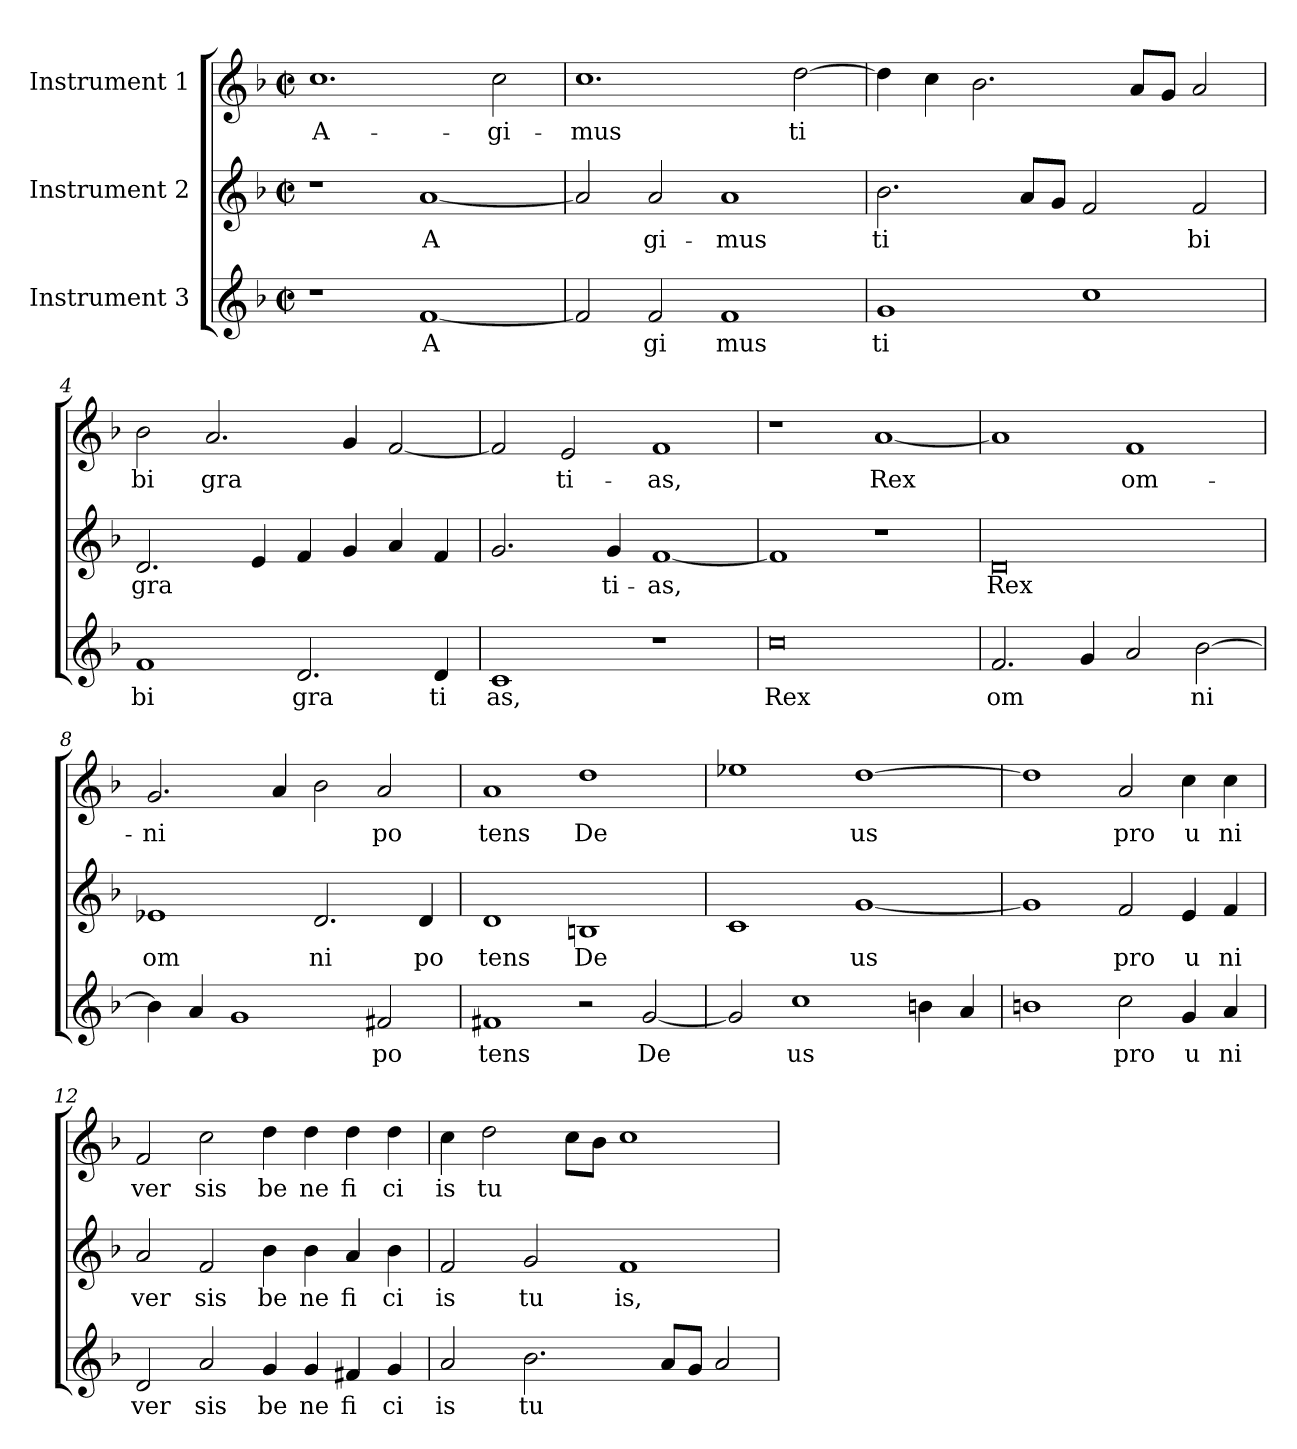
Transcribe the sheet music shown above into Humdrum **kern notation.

**kern	**text	**kern	**text	**kern	**text
*part3	*part3	*part2	*part2	*part1	*part1
*staff3	*staff3	*staff2	*staff2	*staff1	*staff1
*I"Instrument 3	*	*I"Instrument 2	*	*I"Instrument 1	*
!!LO:PB:g=z
*stria5	*	*stria5	*	*stria5	*
*clefG2	*	*clefG2	*	*clefG2	*
*k[b-]	*	*k[b-]	*	*k[b-]	*
*F:	*	*F:	*	*F:	*
*M2/2	*	*M2/2	*	*M2/2	*
*met(c|)	*	*met(c|)	*	*met(c|)	*
=1	=1	=1	=1	=1	=1
!	!	!	!	!	!LO:LY:b:cj
1r	.	1r	.	1.cc	A-
!	!LO:LY:b:cj	!	!LO:LY:b:cj	!	!
[<1f	A	[<1a	A-	.	.
!	!	!	!	!	!LO:LY:b:cj
.	.	.	.	2cc\	-gi-
=2	=2	=2	=2	=2	=2
!	!LO:LY:b:cj	!	!LO:LY:b:cj	!	!LO:LY:b:cj
2f/]	.	2a/]	--	1.cc	-mus
!	!LO:LY:b:cj	!	!LO:LY:b:cj	!	!
2f/	gi	2a/	-gi-	.	.
!	!LO:LY:b:cj	!	!LO:LY:b:cj	!	!
1f	mus	1a	-mus	.	.
!	!	!	!	!	!LO:LY:b:cj
.	.	.	.	[>2dd\	ti-
=3	=3	=3	=3	=3	=3
!	!LO:LY:b:cj	!	!LO:LY:b:cj	!	!LO:LY:b:cj
1g	ti	2.b-\	ti-	4dd\]	--
!	!	!	!	!	!LO:LY:b:cj
.	.	.	.	4cc\	--
!	!	!	!	!	!LO:LY:b:cj
.	.	.	.	2.b-\	--
!	!	!	!LO:LY:b:cj	!	!
.	.	8a/L	--	.	.
!	!	!	!LO:LY:b:cj	!	!
.	.	8g/J	--	.	.
!	!LO:LY:b:cj	!	!LO:LY:b:cj	!	!
1cc	.	2f/	--	.	.
!	!	!	!	!	!LO:LY:b:cj
.	.	.	.	8a/L	--
!	!	!	!	!	!LO:LY:b:cj
.	.	.	.	8g/J	--
!	!	!	!LO:LY:b:cj	!	!LO:LY:b:cj
.	.	2f/	-bi	2a/	--
=4	=4	=4	=4	=4	=4
!	!LO:LY:b:cj	!	!LO:LY:b:cj	!	!LO:LY:b:cj
1f	bi	2.d/	gra-	2b-\	-bi
!	!	!	!	!	!LO:LY:b:cj
.	.	.	.	2.a/	gra-
!	!	!	!LO:LY:b:cj	!	!
.	.	4e/	--	.	.
!	!LO:LY:b:cj	!	!LO:LY:b:cj	!	!
2.d/	gra	4f/	--	.	.
!	!	!	!LO:LY:b:cj	!	!LO:LY:b:cj
.	.	4g/	--	4g/	--
!	!	!	!LO:LY:b:cj	!	!LO:LY:b:cj
.	.	4a/	--	[<2f/	--
!	!LO:LY:b:cj	!	!LO:LY:b:cj	!	!
4d/	ti	4f/	--	.	.
=5	=5	=5	=5	=5	=5
!	!LO:LY:b:cj	!	!LO:LY:b:cj	!	!LO:LY:b:cj
1c	as,	2.g/	--	2f/]	--
!	!	!	!	!	!LO:LY:b:cj
.	.	.	.	2e/	-ti-
!	!	!	!LO:LY:b:cj	!	!
.	.	4g/	-ti-	.	.
!	!	!	!LO:LY:b:cj	!	!LO:LY:b:cj
1r	.	[<1f	-as,	1f	-as,
=6	=6	=6	=6	=6	=6
!	!LO:LY:b:cj	!	!LO:LY:b:cj	!	!
0cc	Rex	1f]	.	1r	.
!	!	!	!	!	!LO:LY:b:cj
.	.	1r	.	[<1a	Rex
=7	=7	=7	=7	=7	=7
!	!LO:LY:b:cj	!	!LO:LY:b:cj	!	!LO:LY:b:cj
2.f/	om	0d	Rex	1a]	.
!	!LO:LY:b:cj	!	!	!	!
4g/	.	.	.	.	.
!	!LO:LY:b:cj	!	!	!	!LO:LY:b:cj
2a/	.	.	.	1f	om-
!	!LO:LY:b:cj	!	!	!	!
[<2b-\	ni	.	.	.	.
!!LO:LB:g=z
=8	=8	=8	=8	=8	=8
!	!LO:LY:b:cj	!	!LO:LY:b:cj	!	!LO:LY:b:cj
4b-\]	.	1e-X	om	2.g/	-ni
!	!LO:LY:b:cj	!	!	!	!
4a/	.	.	.	.	.
!	!LO:LY:b:cj	!	!	!	!
1g	.	.	.	.	.
!	!	!	!	!	!LO:LY:b:cj
.	.	.	.	4a/	.
!	!	!	!LO:LY:b:cj	!	!LO:LY:b:cj
.	.	2.d/	ni	2b-\	.
!	!LO:LY:b:cj	!	!	!	!LO:LY:b:cj
2f#X/	po	.	.	2a/	po
!	!	!	!LO:LY:b:cj	!	!
.	.	4d/	po	.	.
=9	=9	=9	=9	=9	=9
!	!LO:LY:b:cj	!	!LO:LY:b:cj	!	!LO:LY:b:cj
1f#X	tens	1d	tens	1a	tens
!	!	!	!LO:LY:b:cj	!	!LO:LY:b:cj
2r	.	1Bn	De	1dd	De
!	!LO:LY:b:cj	!	!	!	!
[<2g/	De	.	.	.	.
=10	=10	=10	=10	=10	=10
!	!LO:LY:b:cj	!	!LO:LY:b:cj	!	!LO:LY:b:cj
2g/]	.	1c	.	1ee-	.
!	!LO:LY:b:cj	!	!	!	!
1cc	us	.	.	.	.
!	!	!	!LO:LY:b:cj	!	!LO:LY:b:cj
.	.	[<1g	us	[>1dd	us
!	!LO:LY:b:cj	!	!	!	!
4bn\	.	.	.	.	.
!	!LO:LY:b:cj	!	!	!	!
4a/	.	.	.	.	.
=11	=11	=11	=11	=11	=11
!	!LO:LY:b:cj	!	!LO:LY:b:cj	!	!LO:LY:b:cj
1bn	.	1g]	.	1dd]	.
!	!LO:LY:b:cj	!	!LO:LY:b:cj	!	!LO:LY:b:cj
2cc\	pro	2f/	pro	2a/	pro
!	!LO:LY:b:cj	!	!LO:LY:b:cj	!	!LO:LY:b:cj
4g/	u	4e/	u	4cc\	u
!	!LO:LY:b:cj	!	!LO:LY:b:cj	!	!LO:LY:b:cj
4a/	ni	4f/	ni	4cc\	ni
=12	=12	=12	=12	=12	=12
!	!LO:LY:b:cj	!	!LO:LY:b:cj	!	!LO:LY:b:cj
2d/	ver	2a/	ver	2f/	ver
!	!LO:LY:b:cj	!	!LO:LY:b:cj	!	!LO:LY:b:cj
2a/	sis	2f/	sis	2cc\	sis
!	!LO:LY:b:cj	!	!LO:LY:b:cj	!	!LO:LY:b:cj
4g/	be	4b-\	be	4dd\	be
!	!LO:LY:b:cj	!	!LO:LY:b:cj	!	!LO:LY:b:cj
4g/	ne	4b-\	ne	4dd\	ne
!	!LO:LY:b:cj	!	!LO:LY:b:cj	!	!LO:LY:b:cj
4f#X/	fi	4a/	fi	4dd\	fi
!	!LO:LY:b:cj	!	!LO:LY:b:cj	!	!LO:LY:b:cj
4g/	ci	4b-\	ci	4dd\	ci
=13	=13	=13	=13	=13	=13
!	!LO:LY:b:cj	!	!LO:LY:b:cj	!	!LO:LY:b:cj
2a/	is	2f/	is	4cc\	is
!	!	!	!	!	!LO:LY:b:cj
.	.	.	.	2dd\	tu
!	!LO:LY:b:cj	!	!LO:LY:b:cj	!	!
2.b-\	tu	2g/	tu	.	.
!	!	!	!	!	!LO:LY:b:cj
.	.	.	.	8cc\L	.
!	!	!	!	!	!LO:LY:b:cj
.	.	.	.	8b-\J	.
!	!	!	!LO:LY:b:cj	!	!LO:LY:b:cj
.	.	1f	is,	1cc	.
!	!LO:LY:b:cj	!	!	!	!
8a/L	.	.	.	.	.
!	!LO:LY:b:cj	!	!	!	!
8g/J	.	.	.	.	.
!	!LO:LY:b:cj	!	!	!	!
2a/	.	.	.	.	.
=	=	=	=	=	=
*-	*-	*-	*-	*-	*-
